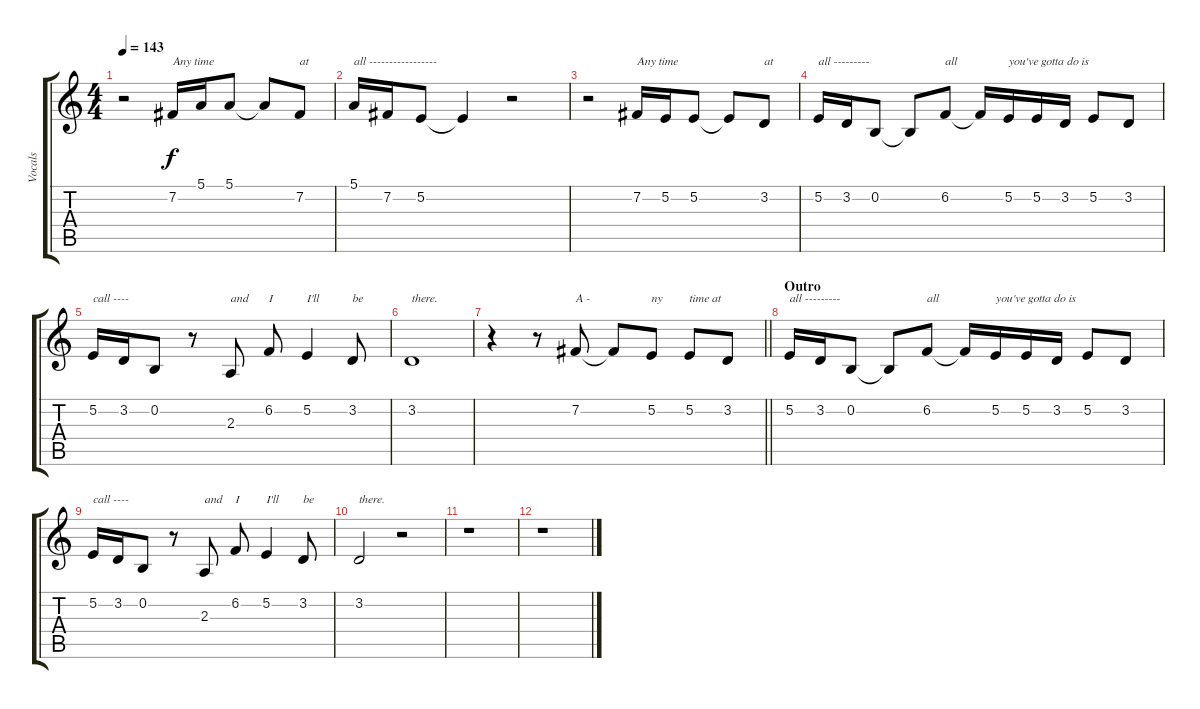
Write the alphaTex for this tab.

\track ("Vocals" "Vocals") {instrument tenorsax}
\staff {score tabs}
\tuning (E4 B3 G3 D3 A2 E2) {hide}
\ts (4 4)
\tempo 143
\clef g2
\ks c
r.2{dy f} 7.2.16{txt "Any time"} 5.1.16 5.1.8 5.1{t}.8 7.2.8{txt "at"} |
5.1.16{txt "all -----------------"} 7.2.16 5.2.8 5.2{t}.4 r.2 |
r.2 7.2.16{txt "Any time"} 5.2.16 5.2.8 5.2{t}.8 3.2.8{txt "at"} |
5.2.16{txt "all ---------"} 3.2.16 0.2.8 0.2{t}.8 6.2.8{txt "all"} 6.2{t}.16 5.2.16{txt "you've gotta do is"} 5.2.16 3.2.16 5.2.8 3.2.8 |
5.2.16{txt "call ----"} 3.2.16 0.2.8 r.8 2.3.8{txt "and"} 6.2.8{txt "I"} 5.2.4{txt "I'll"} 3.2.8{txt "be"} |
3.2.1{txt "there."} |
\barLineRight lightlight
r.4 r.8 7.2.8{txt "A -"} 7.2{t}.8 5.2.8{txt "ny"} 5.2.8{txt "time at"} 3.2.8 |
\section ("" "Outro")
5.2.16{txt "all ---------"} 3.2.16 0.2.8 0.2{t}.8 6.2.8{txt "all"} 6.2{t}.16 5.2.16{txt "you've gotta do is"} 5.2.16 3.2.16 5.2.8 3.2.8 |
5.2.16{txt "call ----"} 3.2.16 0.2.8 r.8 2.3.8{txt "and"} 6.2.8{txt "I"} 5.2.4{txt "I'll"} 3.2.8{txt "be"} |
3.2.2{txt "there."} r.2 |
r.1 |
r.1
